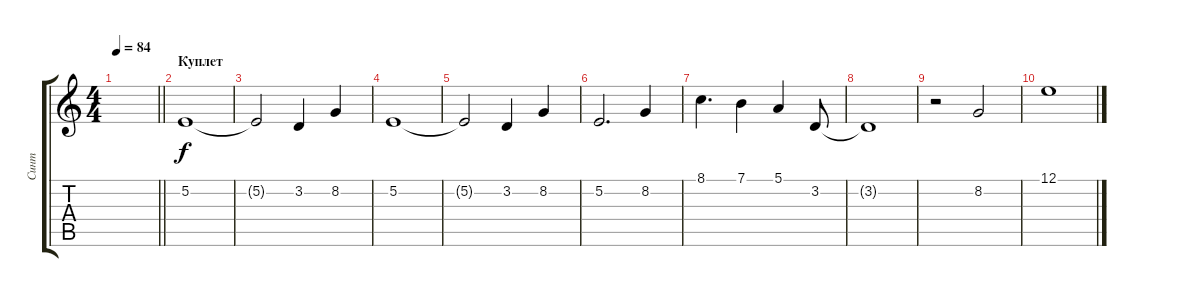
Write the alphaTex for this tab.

\track ("Синт" "Синт") {instrument synthvoice}
\staff {score tabs}
\tuning (E4 B3 G3 D3 A2 E2) {hide}
\ts (4 4)
\tempo 84
\clef g2
\barLineRight lightlight
\ks c
|
\section ("" "Куплет")
5.2.1 |
5.2{t}.2 3.2.4 8.2.4 |
5.2.1 |
5.2{t}.2 3.2.4 8.2.4 |
5.2.2{d} 8.2.4 |
8.1.4{d} 7.1.4 5.1.4 3.2.8 |
3.2{t}.1 |
r.2 8.2.2 |
12.1.1
